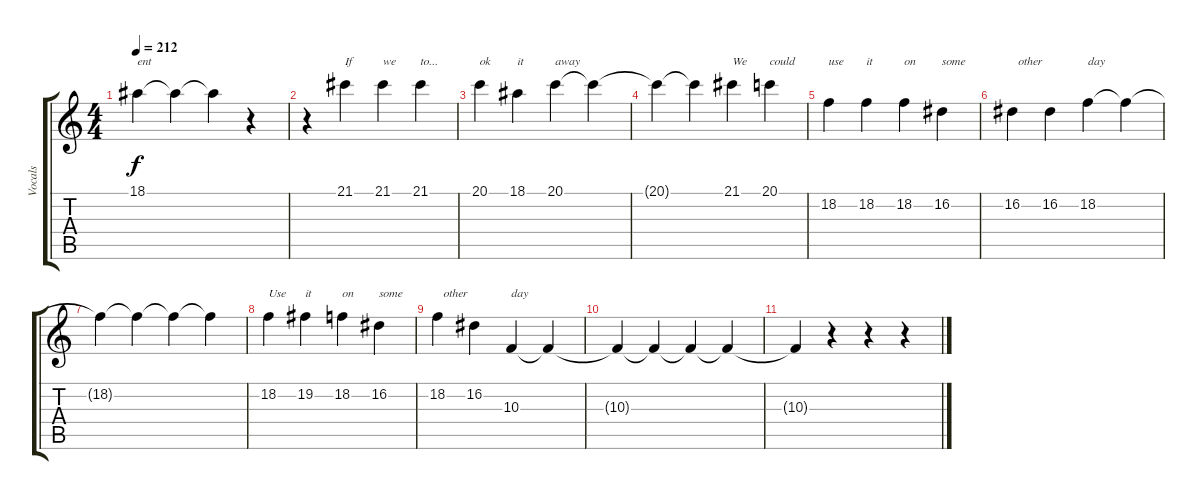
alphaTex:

\track ("Vocals" "Vocals") {instrument synthvoice}
\staff {score tabs}
\tuning (E4 B3 G3 D3 A2 E2) {hide}
\ts (4 4)
\tempo 212
\clef g2
\ks c
18.1.4{txt "ent" dy f} 18.1{t}.4 18.1{t}.4 r.4 |
r.4 21.1.4{txt "If"} 21.1.4{txt "we"} 21.1.4{txt "to..."} |
20.1.4{txt "ok"} 18.1.4{txt "it"} 20.1.4{txt "away"} 20.1{t}.4 |
20.1{t}.4 20.1{t}.4 21.1.4{txt "We"} 20.1.4{txt "could"} |
18.2.4{txt "use"} 18.2.4{txt "it"} 18.2.4{txt "on"} 16.2.4{txt "some"} |
16.2.4{txt "  other"} 16.2.4 18.2.4{txt "day"} 18.2{t}.4 |
18.2{t}.4 18.2{t}.4 18.2{t}.4 18.2{t}.4 |
18.2.4{txt "Use"} 19.2.4{txt "it"} 18.2.4{txt "on"} 16.2.4{txt "some"} |
18.2.4{txt "  other"} 16.2.4 10.3.4{txt "day"} 10.3{t}.4 |
10.3{t}.4 10.3{t}.4 10.3{t}.4 10.3{t}.4 |
10.3{t}.4 r.4 r.4 r.4
